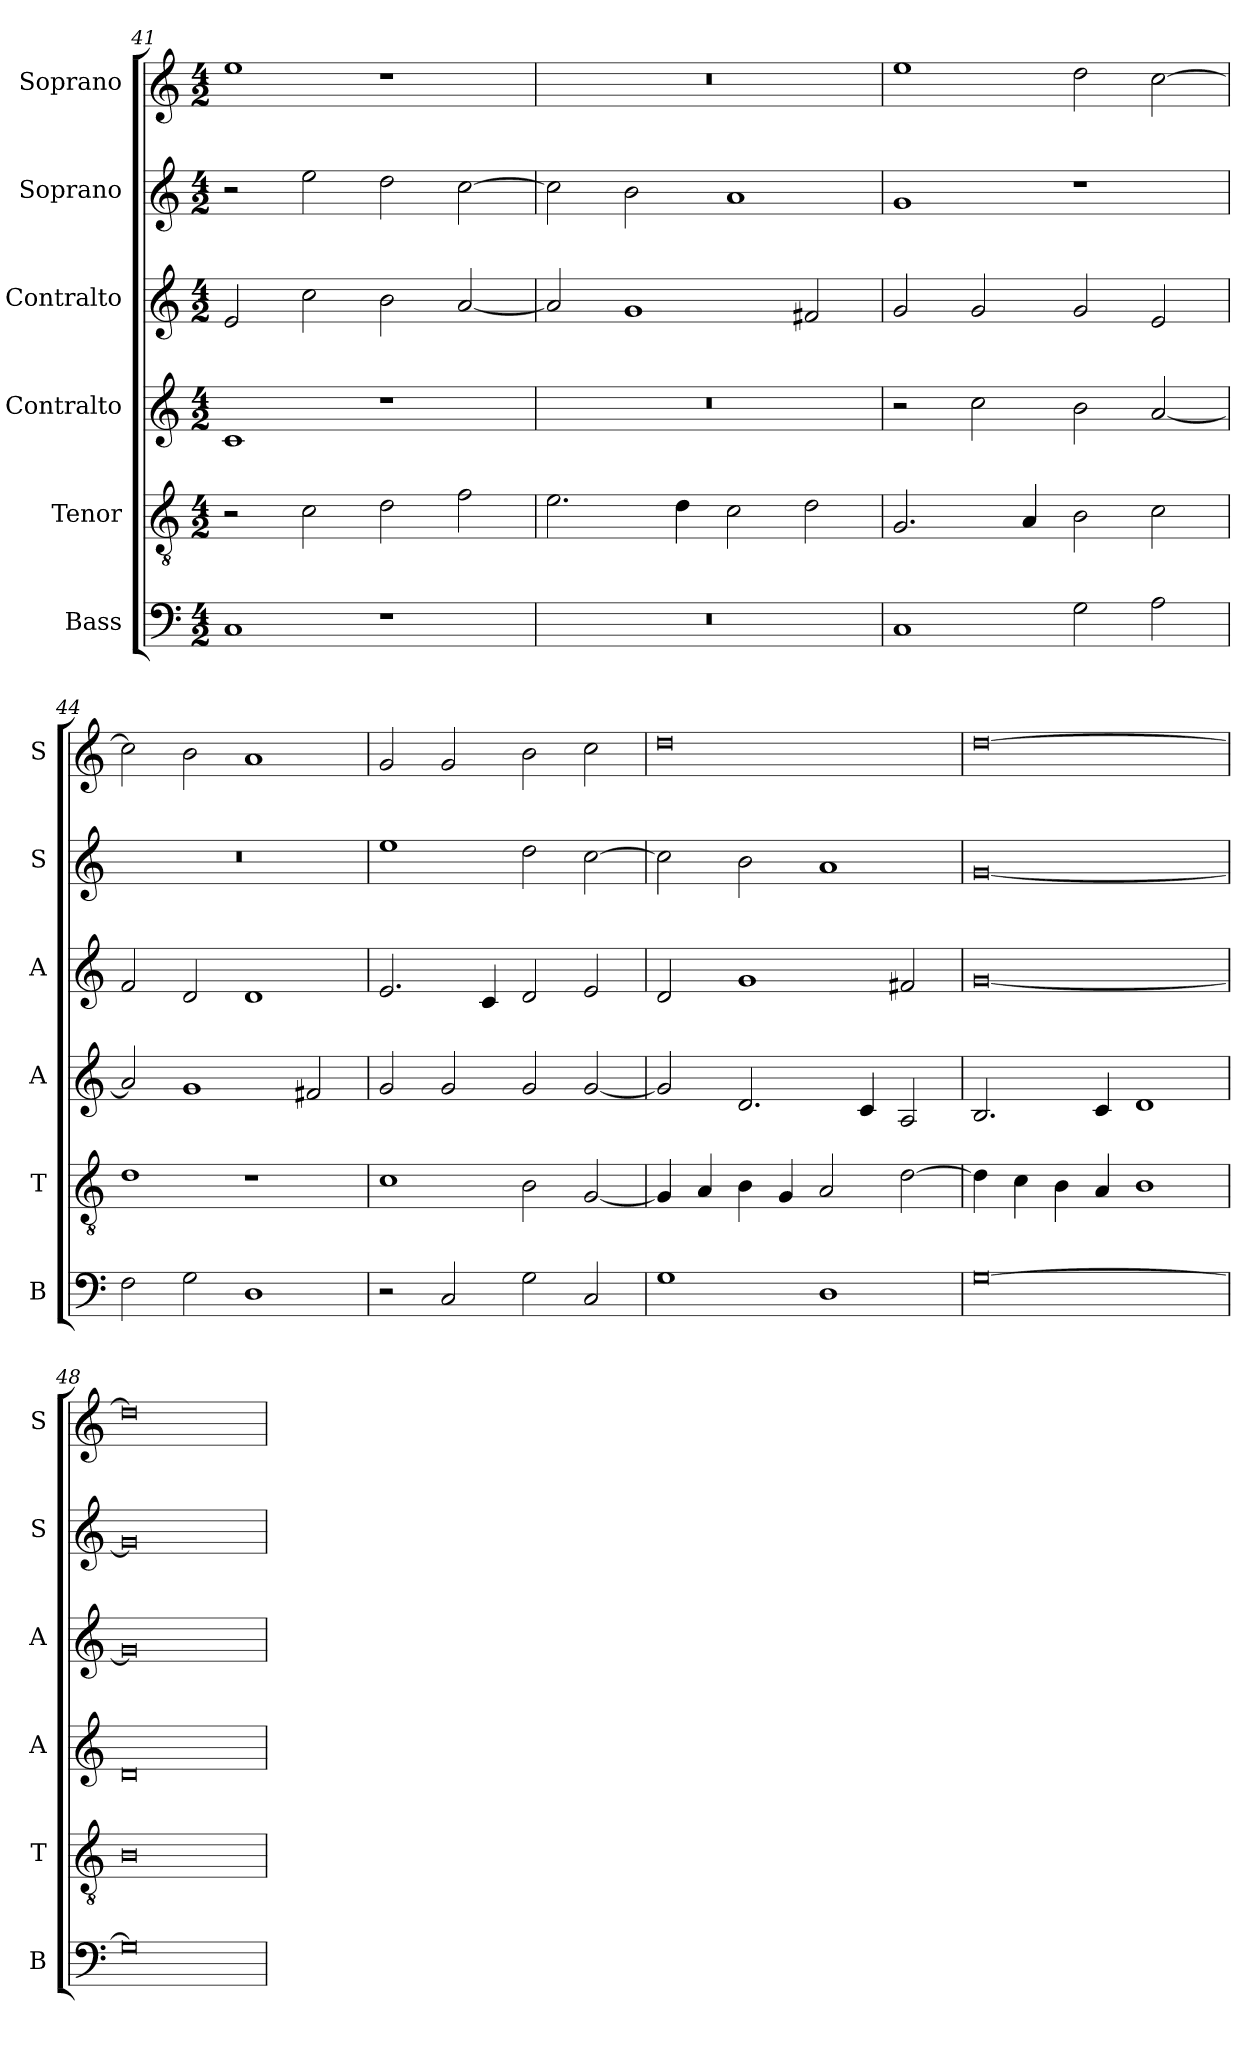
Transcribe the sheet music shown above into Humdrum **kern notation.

**kern	**kern	**kern	**kern	**kern	**kern
*part6	*part5	*part4	*part3	*part2	*part1
*staff6	*staff5	*staff4	*staff3	*staff2	*staff1
*I"Bass	*I"Tenor	*I"Contralto	*I"Contralto	*I"Soprano	*I"Soprano
*I'B	*I'T	*I'A	*I'A	*I'S	*I'S
*clefF4	*clefGv2	*clefG2	*clefG2	*clefG2	*clefG2
*k[]	*k[]	*k[]	*k[]	*k[]	*k[]
*C:ion	*C:ion	*C:ion	*C:ion	*C:ion	*C:ion
*M4/2	*M4/2	*M4/2	*M4/2	*M4/2	*M4/2
=41	=41	=41	=41	=41	=41
1C	2r	1c	2e	2r	1ee
.	2c	.	2cc	2ee	.
1r	2d	1r	2b	2dd	1r
.	2f	.	[2a	[2cc	.
=42	=42	=42	=42	=42	=42
0r	2.e	0r	2a]	2cc]	0r
.	.	.	1g	2b	.
.	4d	.	.	.	.
.	2c	.	.	1a	.
.	2d	.	2f#X	.	.
=43	=43	=43	=43	=43	=43
1C	2.G	2r	2g	1g	1ee
.	.	2cc	2g	.	.
.	4A	.	.	.	.
2G	2B	2b	2g	1r	2dd
2A	2c	[2a	2e	.	[2cc
=44	=44	=44	=44	=44	=44
2F	1d	2a]	2f	0r	2cc]
2G	.	1g	2d	.	2b
1D	1r	.	1d	.	1a
.	.	2f#X	.	.	.
=45	=45	=45	=45	=45	=45
2r	1c	2g	2.e	1ee	2g
2C	.	2g	.	.	2g
.	.	.	4c	.	.
2G	2B	2g	2d	2dd	2b
2C	[2G	[2g	2e	[2cc	2cc
=46	=46	=46	=46	=46	=46
1G	4G]	2g]	2d	2cc]	0dd
.	4A	.	.	.	.
.	4B	2.d	1g	2b	.
.	4G	.	.	.	.
1D	2A	.	.	1a	.
.	.	4c	.	.	.
.	[2d	2A	2f#X	.	.
=47	=47	=47	=47	=47	=47
[0G	4d]	2.B	[0g	[0g	[0dd
.	4c	.	.	.	.
.	4B	.	.	.	.
.	4A	4c	.	.	.
.	1B	1d	.	.	.
=48	=48	=48	=48	=48	=48
0G]	0B	0d	0g]	0g]	0dd]
=	=	=	=	=	=
*-	*-	*-	*-	*-	*-
